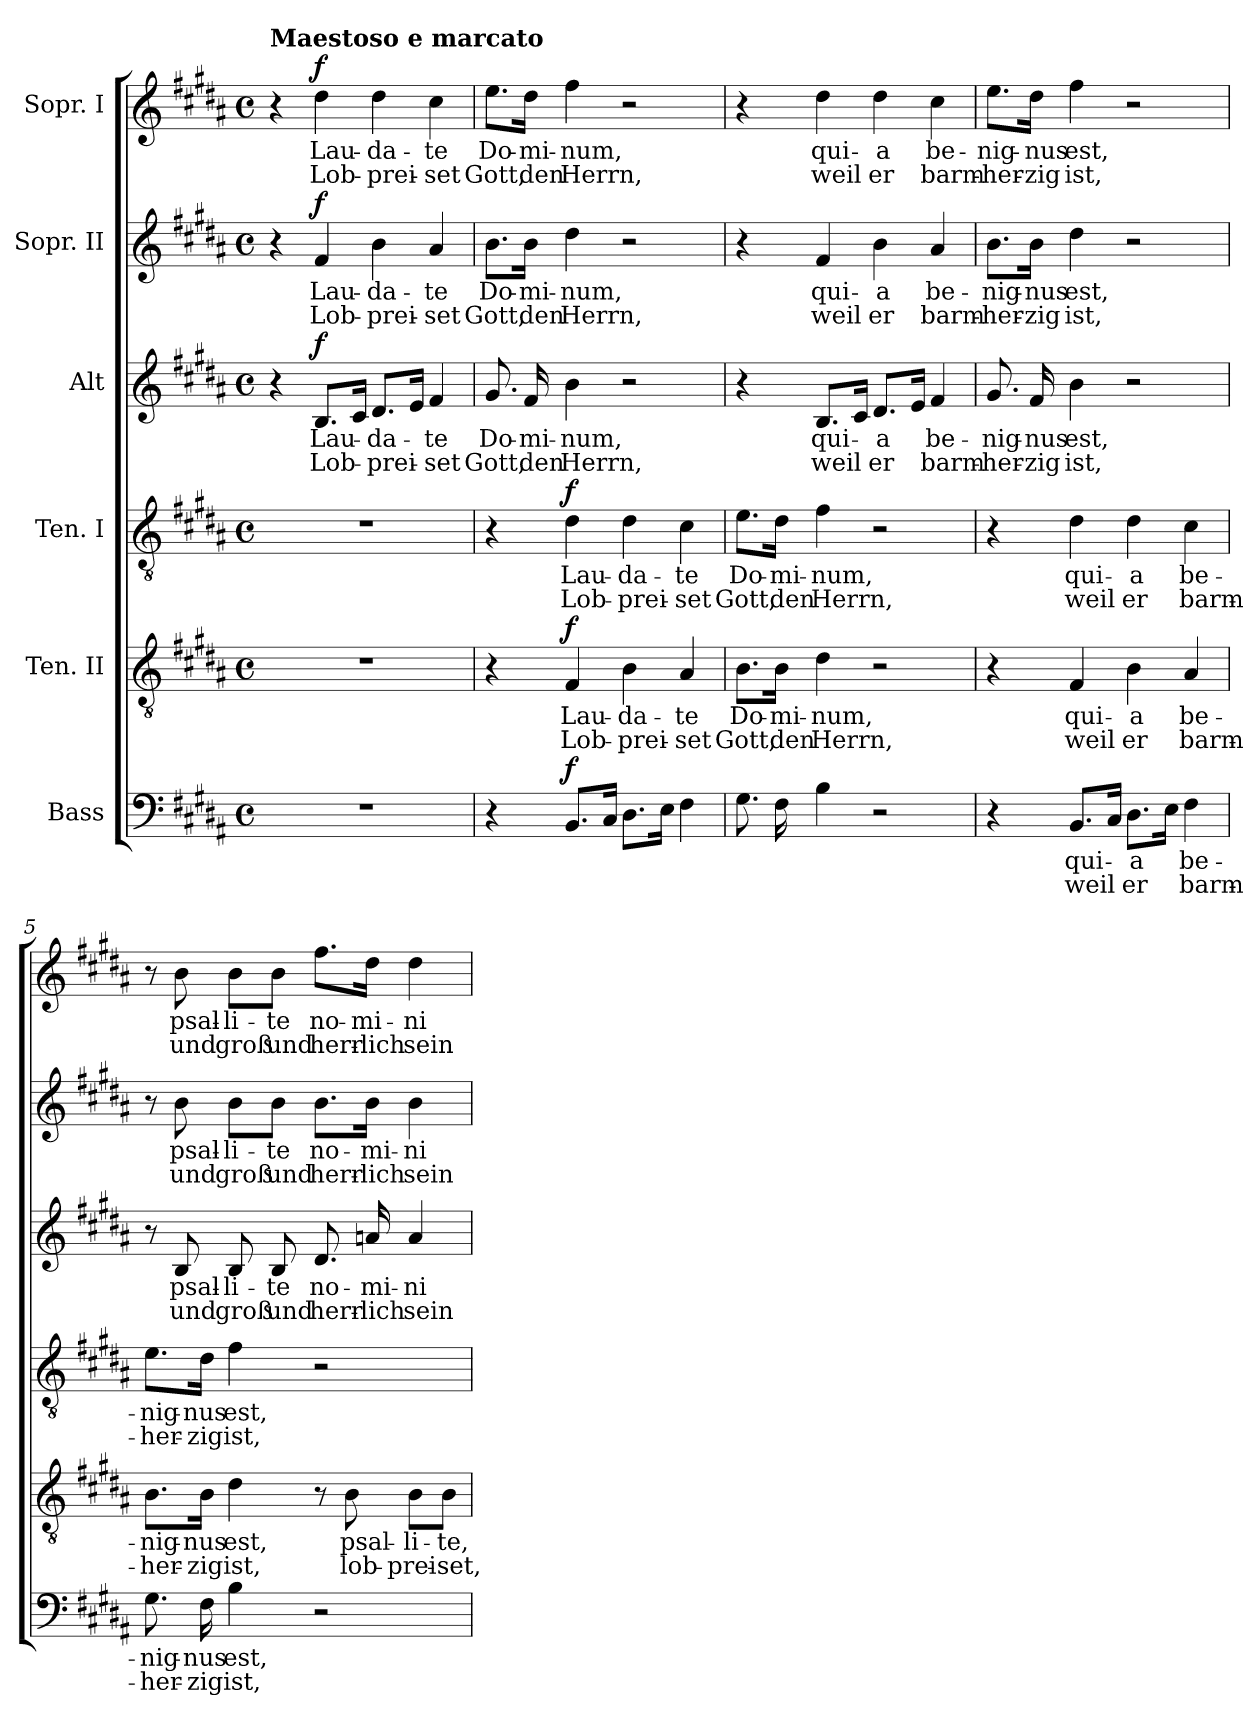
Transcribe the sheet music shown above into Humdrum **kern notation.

**kern	**text	**text	**dynam	**kern	**text	**text	**dynam	**kern	**text	**text	**dynam	**kern	**text	**text	**dynam	**kern	**text	**text	**dynam	**kern	**text	**text	**dynam
*part6	*part6	*part6	*part6	*part5	*part5	*part5	*part5	*part4	*part4	*part4	*part4	*part3	*part3	*part3	*part3	*part2	*part2	*part2	*part2	*part1	*part1	*part1	*part1
*staff6	*staff6	*staff6	*staff6	*staff5	*staff5	*staff5	*staff5	*staff4	*staff4	*staff4	*staff4	*staff3	*staff3	*staff3	*staff3	*staff2	*staff2	*staff2	*staff2	*staff1	*staff1	*staff1	*staff1
*I"Bass	*	*	*	*I"Ten. II	*	*	*	*I"Ten. I	*	*	*	*I"Alt	*	*	*	*I"Sopr. II	*	*	*	*I"Sopr. I	*	*	*
*clefF4	*	*	*	*clefGv2	*	*	*	*clefGv2	*	*	*	*clefG2	*	*	*	*clefG2	*	*	*	*clefG2	*	*	*
*k[f#c#g#d#a#]	*	*	*	*k[f#c#g#d#a#]	*	*	*	*k[f#c#g#d#a#]	*	*	*	*k[f#c#g#d#a#]	*	*	*	*k[f#c#g#d#a#]	*	*	*	*k[f#c#g#d#a#]	*	*	*
*B:	*	*	*	*B:	*	*	*	*B:	*	*	*	*B:	*	*	*	*B:	*	*	*	*B:	*	*	*
*M4/4	*	*	*	*M4/4	*	*	*	*M4/4	*	*	*	*M4/4	*	*	*	*M4/4	*	*	*	*M4/4	*	*	*
*met(c)	*	*	*	*met(c)	*	*	*	*met(c)	*	*	*	*met(c)	*	*	*	*met(c)	*	*	*	*met(c)	*	*	*
*MM76	*	*	*	*MM76	*	*	*	*MM76	*	*	*	*MM76	*	*	*	*MM76	*	*	*	*MM76	*	*	*
=1	=1	=1	=1	=1	=1	=1	=1	=1	=1	=1	=1	=1	=1	=1	=1	=1	=1	=1	=1	=1	=1	=1	=1
!	!	!	!	!	!	!	!	!	!	!	!	!	!	!	!	!	!	!	!	!LO:TX:a:B:t=Maestoso e marcato	!	!	!
1r	.	.	.	1r	.	.	.	1r	.	.	.	4r	.	.	.	4r	.	.	.	4r	.	.	.
!	!	!	!	!	!	!	!	!	!	!	!	!	!	!	!LO:DY:a	!	!	!	!LO:DY:a	!	!	!	!LO:DY:a
.	.	.	.	.	.	.	.	.	.	.	.	8.B/L	Lau-	Lob-	f	4f#/	Lau-	Lob-	f	4dd#\	Lau-	Lob-	f
.	.	.	.	.	.	.	.	.	.	.	.	16c#/Jk	.	.	.	.	.	.	.	.	.	.	.
.	.	.	.	.	.	.	.	.	.	.	.	8.d#/L	-da-	-prei-	.	4b\	-da-	-prei-	.	4dd#\	-da-	-prei-	.
.	.	.	.	.	.	.	.	.	.	.	.	16e/Jk	.	.	.	.	.	.	.	.	.	.	.
.	.	.	.	.	.	.	.	.	.	.	.	4f#/	-te	-set	.	4a#/	-te	-set	.	4cc#\	-te	-set	.
=2	=2	=2	=2	=2	=2	=2	=2	=2	=2	=2	=2	=2	=2	=2	=2	=2	=2	=2	=2	=2	=2	=2	=2
4r	.	.	.	4r	.	.	.	4r	.	.	.	8.g#/	Do-	Gott,	.	8.b\L	Do-	Gott,	.	8.ee\L	Do-	Gott,	.
.	.	.	.	.	.	.	.	.	.	.	.	16f#/	-mi-	den	.	16b\Jk	-mi-	den	.	16dd#\Jk	-mi-	den	.
!	!	!	!LO:DY:a	!	!	!	!LO:DY:a	!	!	!	!LO:DY:a	!	!	!	!	!	!	!	!	!	!	!	!
8.BB/L	.	.	f	4F#/	Lau-	Lob-	f	4d#\	Lau-	Lob-	f	4b\	-num,	Herrn,	.	4dd#\	-num,	Herrn,	.	4ff#\	-num,	Herrn,	.
16C#/Jk	.	.	.	.	.	.	.	.	.	.	.	.	.	.	.	.	.	.	.	.	.	.	.
8.D#\L	.	.	.	4B\	-da-	-prei-	.	4d#\	-da-	-prei-	.	2r	.	.	.	2r	.	.	.	2r	.	.	.
16E\Jk	.	.	.	.	.	.	.	.	.	.	.	.	.	.	.	.	.	.	.	.	.	.	.
4F#\	.	.	.	4A#/	-te	-set	.	4c#\	-te	-set	.	.	.	.	.	.	.	.	.	.	.	.	.
=3	=3	=3	=3	=3	=3	=3	=3	=3	=3	=3	=3	=3	=3	=3	=3	=3	=3	=3	=3	=3	=3	=3	=3
8.G#\	.	.	.	8.B\L	Do-	Gott,	.	8.e\L	Do-	Gott,	.	4r	.	.	.	4r	.	.	.	4r	.	.	.
16F#\	.	.	.	16B\Jk	-mi-	den	.	16d#\Jk	-mi-	den	.	.	.	.	.	.	.	.	.	.	.	.	.
4B\	.	.	.	4d#\	-num,	Herrn,	.	4f#\	-num,	Herrn,	.	8.B/L	qui-	-weil	.	4f#/	qui-	weil	.	4dd#\	qui-	weil	.
.	.	.	.	.	.	.	.	.	.	.	.	16c#/Jk	.	.	.	.	.	.	.	.	.	.	.
2r	.	.	.	2r	.	.	.	2r	.	.	.	8.d#/L	-a	er	.	4b\	-a	er	.	4dd#\	-a	er	.
.	.	.	.	.	.	.	.	.	.	.	.	16e/Jk	.	.	.	.	.	.	.	.	.	.	.
.	.	.	.	.	.	.	.	.	.	.	.	4f#/	be-	barm-	.	4a#/	be-	barm-	.	4cc#\	be-	barm-	.
!!LO:LB:g=z
=4	=4	=4	=4	=4	=4	=4	=4	=4	=4	=4	=4	=4	=4	=4	=4	=4	=4	=4	=4	=4	=4	=4	=4
4r	.	.	.	4r	.	.	.	4r	.	.	.	8.g#/	-nig-	-her-	.	8.b\L	-nig-	-her-	.	8.ee\L	-nig-	-her-	.
.	.	.	.	.	.	.	.	.	.	.	.	16f#/	-nus	-zig	.	16b\Jk	-nus	-zig	.	16dd#\Jk	-nus	-zig	.
8.BB/L	qui-	-weil	.	4F#/	qui-	weil	.	4d#\	qui-	weil	.	4b\	est,	ist,	.	4dd#\	est,	ist,	.	4ff#\	est,	ist,	.
16C#/Jk	.	.	.	.	.	.	.	.	.	.	.	.	.	.	.	.	.	.	.	.	.	.	.
8.D#\L	-a	er	.	4B\	-a	er	.	4d#\	-a	er	.	2r	.	.	.	2r	.	.	.	2r	.	.	.
16E\Jk	.	.	.	.	.	.	.	.	.	.	.	.	.	.	.	.	.	.	.	.	.	.	.
4F#\	be-	barm-	.	4A#/	be-	barm-	.	4c#\	be-	barm-	.	.	.	.	.	.	.	.	.	.	.	.	.
=5	=5	=5	=5	=5	=5	=5	=5	=5	=5	=5	=5	=5	=5	=5	=5	=5	=5	=5	=5	=5	=5	=5	=5
8.G#\	-nig-	-her-	.	8.B\L	-nig-	-her-	.	8.e\L	-nig-	-her-	.	8r	.	.	.	8r	.	.	.	8r	.	.	.
.	.	.	.	.	.	.	.	.	.	.	.	8B/	psal-	und	.	8b\	psal-	und	.	8b\	psal-	und	.
16F#\	-nus	-zig	.	16B\Jk	-nus	-zig	.	16d#\Jk	-nus	-zig	.	.	.	.	.	.	.	.	.	.	.	.	.
4B\	est,	ist,	.	4d#\	est,	ist,	.	4f#\	est,	ist,	.	8B/	-li-	groß	.	8b\L	-li-	groß	.	8b\L	-li-	groß	.
.	.	.	.	.	.	.	.	.	.	.	.	8B/	-te	und	.	8b\J	-te	und	.	8b\J	-te	und	.
2r	.	.	.	8r	.	.	.	2r	.	.	.	8.d#/	no-	herr-	.	8.b\L	no-	herr-	.	8.ff#\L	no-	herr-	.
.	.	.	.	8B\	psal-	lob-	.	.	.	.	.	.	.	.	.	.	.	.	.	.	.	.	.
.	.	.	.	.	.	.	.	.	.	.	.	16an/	-mi-	-lich	.	16b\Jk	-mi-	-lich	.	16dd#\Jk	-mi-	-lich	.
.	.	.	.	8B\L	-li-	-prei-	.	.	.	.	.	4a/	-ni	sein	.	4b\	-ni	sein	.	4dd#\	-ni	sein	.
.	.	.	.	8B\J	-te,	-set,	.	.	.	.	.	.	.	.	.	.	.	.	.	.	.	.	.
=	=	=	=	=	=	=	=	=	=	=	=	=	=	=	=	=	=	=	=	=	=	=	=
*-	*-	*-	*-	*-	*-	*-	*-	*-	*-	*-	*-	*-	*-	*-	*-	*-	*-	*-	*-	*-	*-	*-	*-
